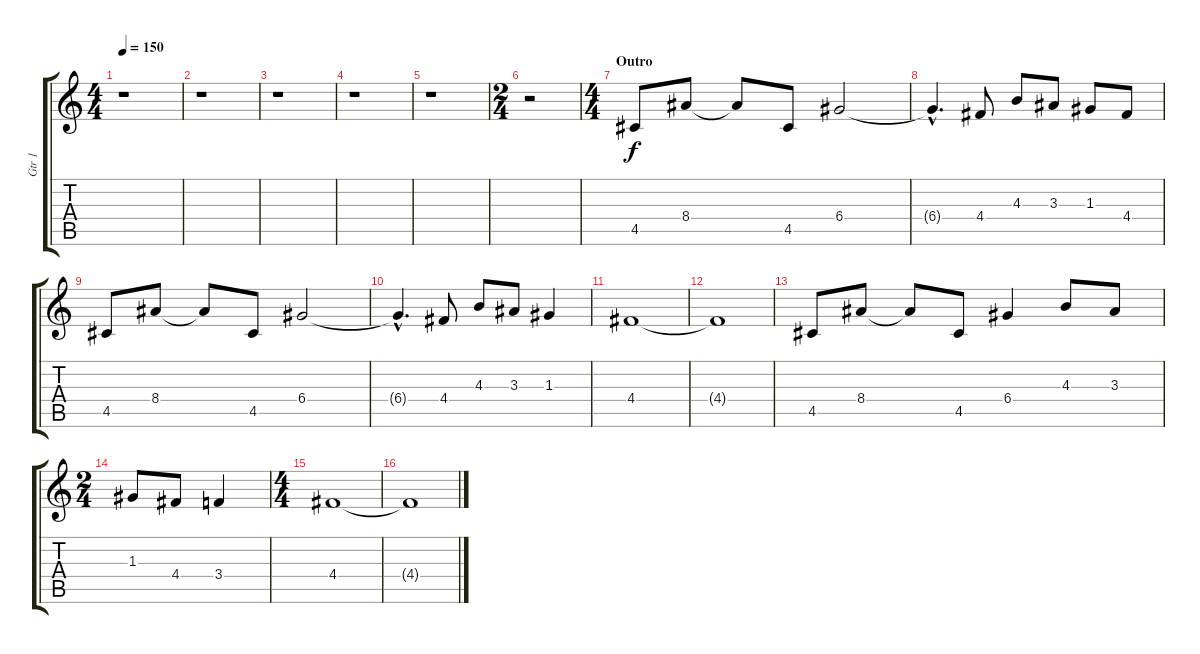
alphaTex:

\track ("Gtr 1" "Gtr 1") {instrument acousticguitarsteel}
\staff {score tabs}
\tuning (E4 B3 G3 D3 A2 E2) {hide}
\ts (4 4)
\tempo 150
\clef g2
\ks c
r.1{dy f} |
r.1 |
r.1 |
r.1 |
r.1 |
\ts (2 4)
r.2 |
\ts (4 4)
\section ("" "Outro")
4.5.8 8.4.8 8.4{t}.8 4.5.8 6.4.2 |
6.4{hac t}.4{d} 4.4.8 4.3.8 3.3.8 1.3.8 4.4.8 |
4.5.8 8.4.8 8.4{t}.8 4.5.8 6.4.2 |
6.4{hac t}.4{d} 4.4.8 4.3.8 3.3.8 1.3.4 |
4.4.1 |
4.4{t}.1 |
4.5.8 8.4.8 8.4{t}.8 4.5.8 6.4.4 4.3.8 3.3.8 |
\ts (2 4)
1.3.8 4.4.8 3.4.4 |
\ts (4 4)
4.4.1 |
4.4{t}.1
